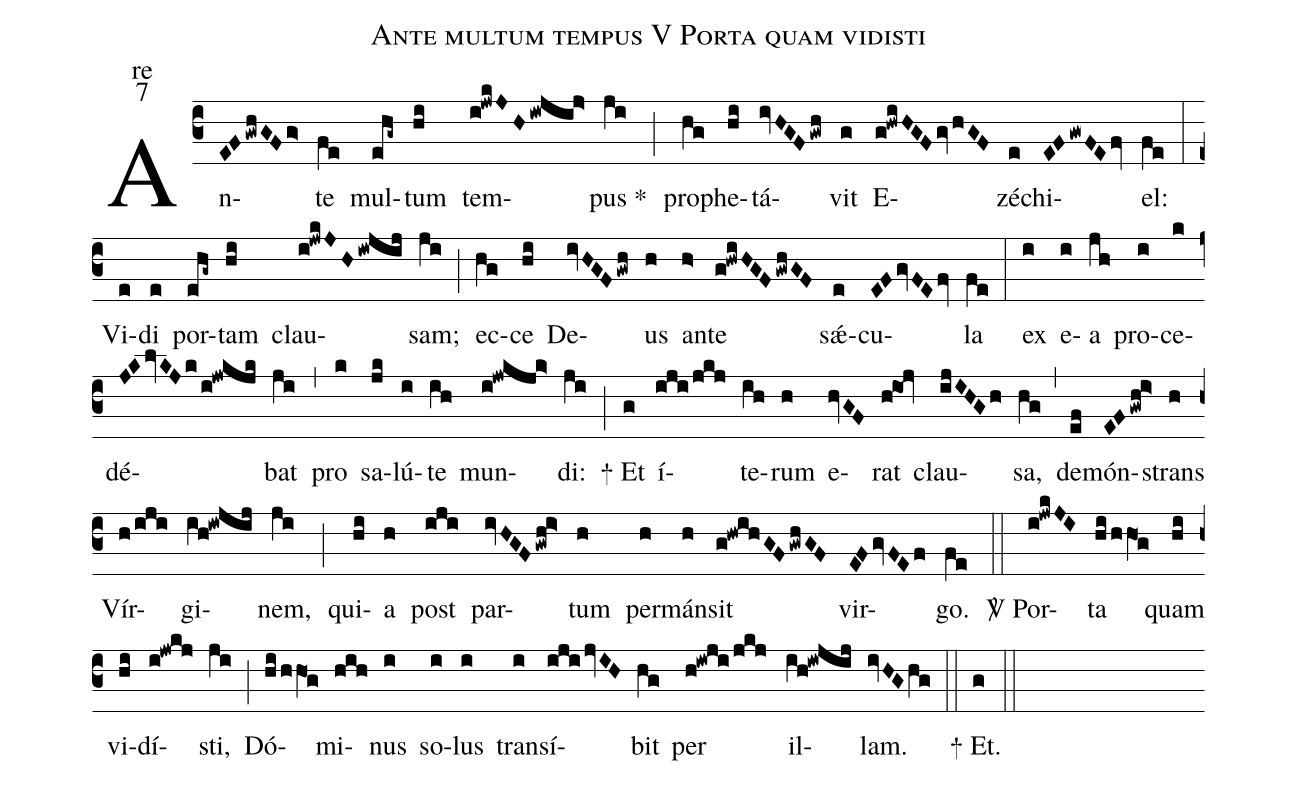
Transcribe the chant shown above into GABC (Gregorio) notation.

name:Ante multum tempus  V Porta quam vidisti;
office-part:re;
mode:7;
%%
(c3) An(EFgwhGFg>)te(fe) mul(ehg~)tum(hi) tem(i!jwkJHiwjij>)pus <sp>*</sp>(ji) (;)
pro(hg)phe(hi)tá(ivHGFgwh)vit(g) E(g!hwiHGFgvhGF)zé(e)chi(EFgwFEfv)el:(fe) (:)
Vi(e)di(e) por(ehg~)tam(hi) clau(i!jwkJHiwjij)sam;(ji) (;)
ec(hg)ce(hi) De(ivHGFgwh)us(h) an(h>)te(g!hwiHGFgwhGF) sǽ(e)cu(EFgvFEfv)la(fe) (:)
ex(i) e(i)a(jh) pro(i)ce(k)dé(JKlvKJk/i!jwkjk)bat(ji) (,)
pro(k) sa(jk)lú(i)te(ih) mun(i!jwkjk>)di:(ji) (;)
<sp>+</sp> Et(g) í(iji/jkj)te(ih)rum(h) e(hvGF)rat(h!io1!jv) clau(ijIHGh)sa,(hg) (,)
de(ef)món(EFgwh!i>)strans(h) Vír(h/iji)gi(ih!iwjij)nem,(ji) (;)
qui(hi)a(h) post(iji) par(ivHGFgwh!i>)tum(h) per(h)mán(h)sit(g!hwihGFgwhGF) vir(EFgvFEf)go.(fe) (::)
<sp>V/</sp> Por(i!jwkJI)ta(hi/hhO1g) quam(hi) vi(hi)dí(i!jwkj)sti,(ji) (;)
Dó(hi/hhO1g)mi(hih)nus(i) so(i)lus(i) tran(i)sí(ijijvIH)bit(hg) per(h!iwji/jkj) il(ih!iwjij)lam.(ivHGhg) (::)
<sp>+</sp> Et.(g) (::)
